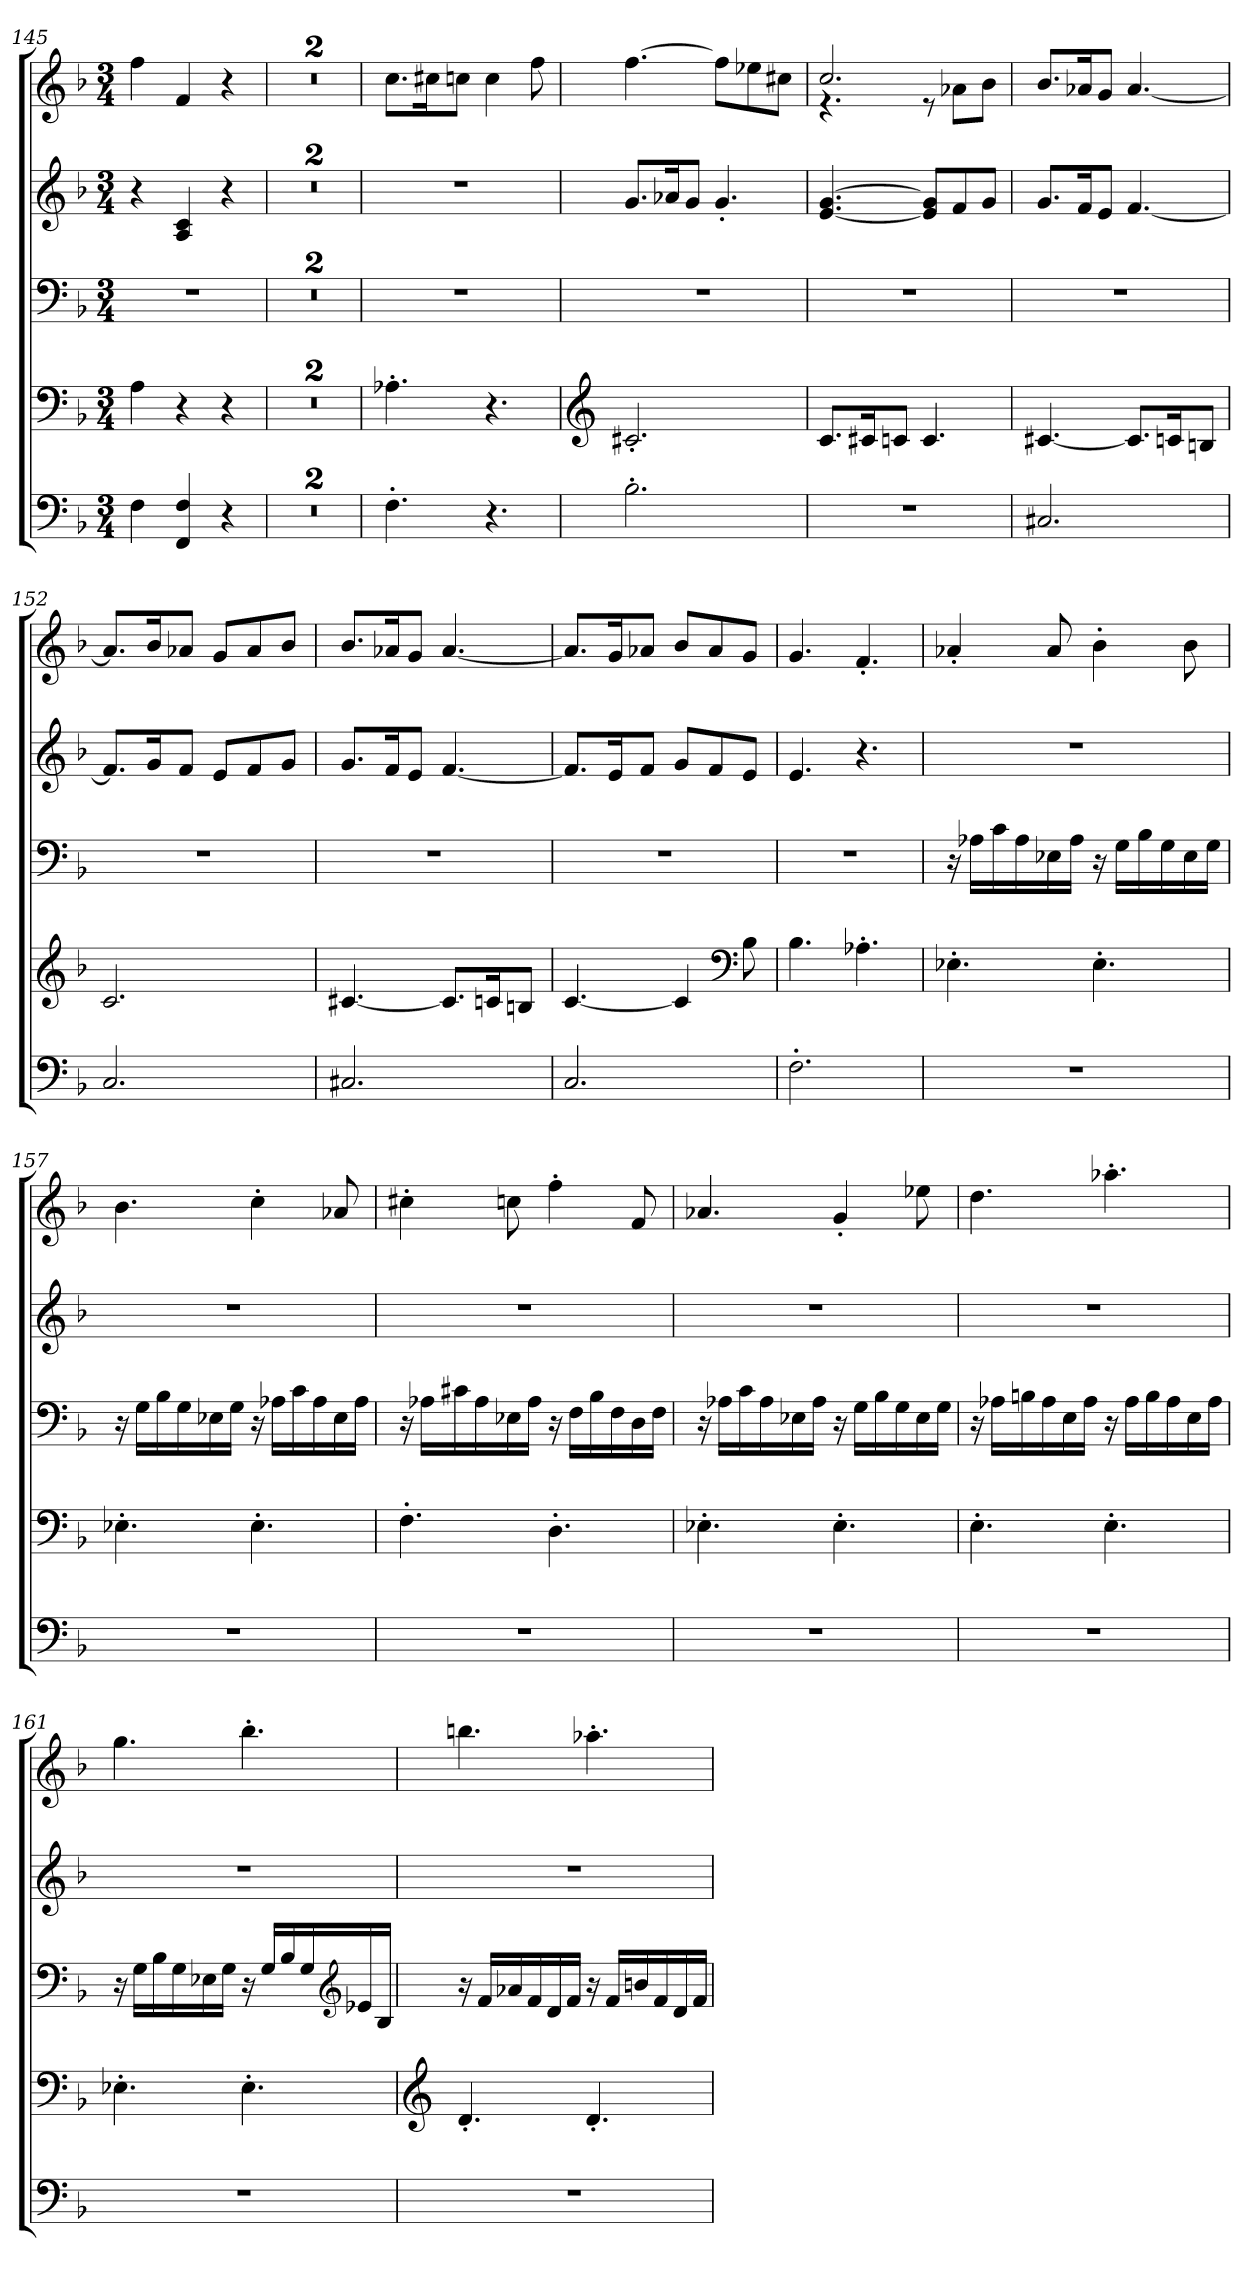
**kern	**kern	**kern	**kern	**kern
*part5	*part4	*part3	*part2	*part1
*staff5	*staff4	*staff3	*staff2	*staff1
*clefF4	*clefF4	*clefF4	*clefG2	*clefG2
*k[b-]	*k[b-]	*k[b-]	*k[b-]	*k[b-]
*M3/4	*M3/4	*M3/4	*M3/4	*M3/4
*MM114	*MM114	*MM114	*MM114	*MM114
=145	=145	=145	=145	=145
4F\	4A\	2.r	4r	4ff\
*	*	*	*	*MM80
4FF/ 4F/	4r	.	4A/ 4c/	4f/
4r	4r	.	4r	4r
=146	=146	=146	=146	=146
*	*	*	*	*MM120
2.r	2.r	2.r	2.r	2.r
=147	=147	=147	=147	=147
*M6/8	*M6/8	*M6/8	*M6/8	*M6/8
*	*	*	*	*MM125
2.r	2.r	2.r	2.r	2.r
!!LO:LB:g=z
=148	=148	=148	=148	=148
*	*	*	*	*MM35
4.F'\	4.A-X'\	2.r	2.r	8.cc\L
.	.	.	.	16cc#X\K
.	.	.	.	8ccn\J
4.r	4.r	.	.	4cc\
.	.	.	.	8ff\
=149	=149	=149	=149	=149
*	*clefG2	*	*	*
*	*	*	*	*MM35
2.B-'\	2.c#X'/	2.r	8.g/L	[4.ff\
.	.	.	16a-X/K	.
.	.	.	8g/J	.
.	.	.	4.g'/	8ff\L]
.	.	.	.	8ee-X\
.	.	.	.	8cc#X\J
=150	=150	=150	=150	=150
*	*	*	*	*MM35
*	*	*	*	*^
2.r	8.c/L	2.r	[4.e/ [4.g/	2.cc/	4.r
.	16c#X/K	.	.	.	.
.	8cn/J	.	.	.	.
.	4.c/	.	8e/] 8g/]L	.	8r
.	.	.	8f/	.	8a-X\L
.	.	.	8g/J	.	8b-\J
*	*	*	*	*v	*v
=151	=151	=151	=151	=151
*	*	*	*	*MM35
2.C#X/	[4.c#X/	2.r	8.g/L	8.b-/L
.	.	.	16f/K	16a-X/K
.	.	.	8e/J	8g/J
.	8.c#/L]	.	[4.f/	[4.a-/
.	16cn/K	.	.	.
.	8Bn/J	.	.	.
!!LO:PB:g=z
=152	=152	=152	=152	=152
2.C/	2.c/	2.r	8.f/L]	8.a-/L]
.	.	.	16g/K	16b-/K
.	.	.	8f/J	8a-X/J
.	.	.	8e/L	8g/L
.	.	.	8f/	8a-/
.	.	.	8g/J	8b-/J
=153	=153	=153	=153	=153
*	*	*	*	*MM35
2.C#X/	[4.c#X/	2.r	8.g/L	8.b-/L
.	.	.	16f/K	16a-X/K
.	.	.	8e/J	8g/J
.	8.c#/L]	.	[4.f/	[4.a-/
.	16cn/K	.	.	.
.	8Bn/J	.	.	.
=154	=154	=154	=154	=154
*	*	*	*	*MM35
2.C/	[4.c/	2.r	8.f/L]	8.a-/L]
.	.	.	16e/K	16g/K
.	.	.	8f/J	8a-X/J
.	4c/]	.	8g/L	8b-/L
.	.	.	8f/	8a-/
*	*clefF4	*	*	*
.	8B-\	.	8e/J	8g/J
=155	=155	=155	=155	=155
*	*	*	*	*MM28
2.F'\	4.B-\	2.r	4.e/	4.g/
.	4.A-X'\	.	4.r	4.f'/
!!LO:LB:g=z
=156	=156	=156	=156	=156
*	*	*	*	*MM34
2.r	4.E-X'\	16r	2.r	4a-X'/
.	.	16A-X\LL	.	.
.	.	16c\	.	.
.	.	16A-\	.	.
.	.	16E-X\	.	8a-/
.	.	16A-\JJ	.	.
.	4.E-'\	16r	.	4b-'\
.	.	16G\LL	.	.
.	.	16B-\	.	.
.	.	16G\	.	.
.	.	16E-\	.	8b-\
.	.	16G\JJ	.	.
=157	=157	=157	=157	=157
*	*	*	*	*MM34
2.r	4.E-X'\	16r	2.r	4.b-\
.	.	16G\LL	.	.
.	.	16B-\	.	.
.	.	16G\	.	.
.	.	16E-X\	.	.
.	.	16G\JJ	.	.
.	4.E-'\	16r	.	4cc'\
.	.	16A-X\LL	.	.
.	.	16c\	.	.
.	.	16A-\	.	.
.	.	16E-\	.	8a-X/
.	.	16A-\JJ	.	.
=158	=158	=158	=158	=158
*	*	*	*	*MM34
2.r	4.F'\	16r	2.r	4cc#X'\
.	.	16A-X\LL	.	.
.	.	16c#X\	.	.
.	.	16A-\	.	.
.	.	16E-X\	.	8ccn\
.	.	16A-\JJ	.	.
.	4.D'\	16r	.	4ff'\
.	.	16F\LL	.	.
.	.	16B-\	.	.
.	.	16F\	.	.
.	.	16D\	.	8f/
.	.	16F\JJ	.	.
!!LO:PB:g=z
=159	=159	=159	=159	=159
*	*	*	*	*MM34
2.r	4.E-X'\	16r	2.r	4.a-X/
.	.	16A-X\LL	.	.
.	.	16c\	.	.
.	.	16A-\	.	.
.	.	16E-X\	.	.
.	.	16A-\JJ	.	.
.	4.E-'\	16r	.	4g'/
.	.	16G\LL	.	.
.	.	16B-\	.	.
.	.	16G\	.	.
.	.	16E-\	.	8ee-X\
.	.	16G\JJ	.	.
=160	=160	=160	=160	=160
*	*	*	*	*MM34
2.r	4.E'\	16r	2.r	4.dd\
.	.	16A-X\LL	.	.
.	.	16Bn\	.	.
.	.	16A-\	.	.
.	.	16E\	.	.
.	.	16A-\JJ	.	.
.	4.E'\	16r	.	4.aa-X'\
.	.	16A-\LL	.	.
.	.	16B\	.	.
.	.	16A-\	.	.
.	.	16E\	.	.
.	.	16A-\JJ	.	.
=161	=161	=161	=161	=161
*	*	*	*	*MM34
2.r	4.E-X'\	16r	2.r	4.gg\
.	.	16G\LL	.	.
.	.	16B-\	.	.
.	.	16G\	.	.
.	.	16E-X\	.	.
.	.	16G\JJ	.	.
.	4.E-'\	16r	.	4.bb-'\
.	.	16G/LL	.	.
.	.	16B-/	.	.
.	.	16G/	.	.
*	*	*clefG2	*	*
.	.	16e-X/	.	.
.	.	16B-/JJ	.	.
!!LO:LB:g=z
=162	=162	=162	=162	=162
*	*clefG2	*	*	*
*	*	*	*	*MM34
2.r	4.d'/	16r	2.r	4.bbn\
.	.	16f/LL	.	.
.	.	16a-X/	.	.
.	.	16f/	.	.
.	.	16d/	.	.
.	.	16f/JJ	.	.
.	4.d'/	16r	.	4.aa-X'\
.	.	16f/LL	.	.
.	.	16bn/	.	.
.	.	16f/	.	.
.	.	16d/	.	.
.	.	16f/JJ	.	.
=	=	=	=	=
*-	*-	*-	*-	*-
